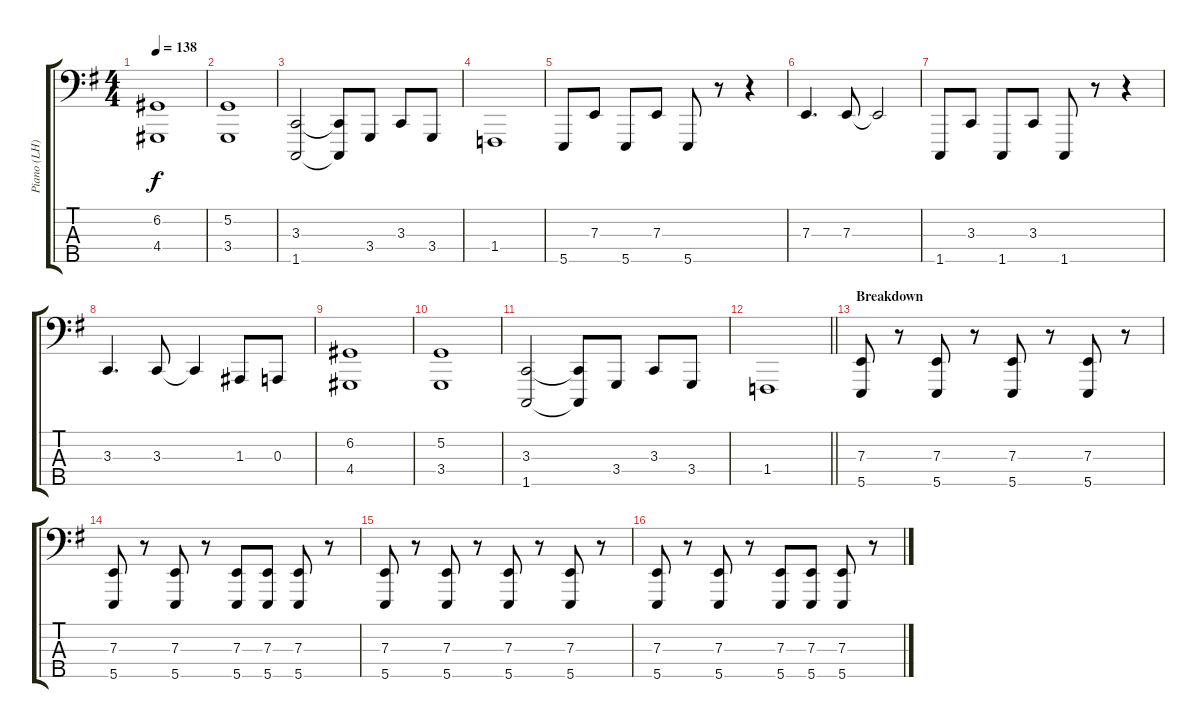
\track ("Piano (LH)" "Piano (LH)") {instrument acousticgrandpiano bank 255}
\staff {score tabs}
\tuning (G2 D2 A1 E1 B0) {hide}
\ts (4 4)
\tempo 138
\clef f4
\ks g
(6.2 4.4).1{dy f} |
(5.2 3.4).1 |
(3.3 1.5).2 (3.3{t} 1.5{t}).8 3.4.8 3.3.8 3.4.8 |
1.4.1 |
5.5.8 7.3.8 5.5.8 7.3.8 5.5.8 r.8 r.4 |
7.3.4{d} 7.3.8 7.3{t}.2 |
1.5.8 3.3.8 1.5.8 3.3.8 1.5.8 r.8 r.4 |
3.3.4{d} 3.3.8 3.3{t}.4 1.3.8 0.3.8 |
(6.2 4.4).1 |
(5.2 3.4).1 |
(3.3 1.5).2 (3.3{t} 1.5{t}).8 3.4.8 3.3.8 3.4.8 |
\barLineRight lightlight
1.4.1 |
\section ("" "Breakdown")
(7.3 5.5).8 r.8 (7.3 5.5).8 r.8 (7.3 5.5).8 r.8 (7.3 5.5).8 r.8 |
(7.3 5.5).8 r.8 (7.3 5.5).8 r.8 (7.3 5.5).8 (7.3 5.5).8 (7.3 5.5).8 r.8 |
(7.3 5.5).8 r.8 (7.3 5.5).8 r.8 (7.3 5.5).8 r.8 (7.3 5.5).8 r.8 |
(7.3 5.5).8 r.8 (7.3 5.5).8 r.8 (7.3 5.5).8 (7.3 5.5).8 (7.3 5.5).8 r.8
